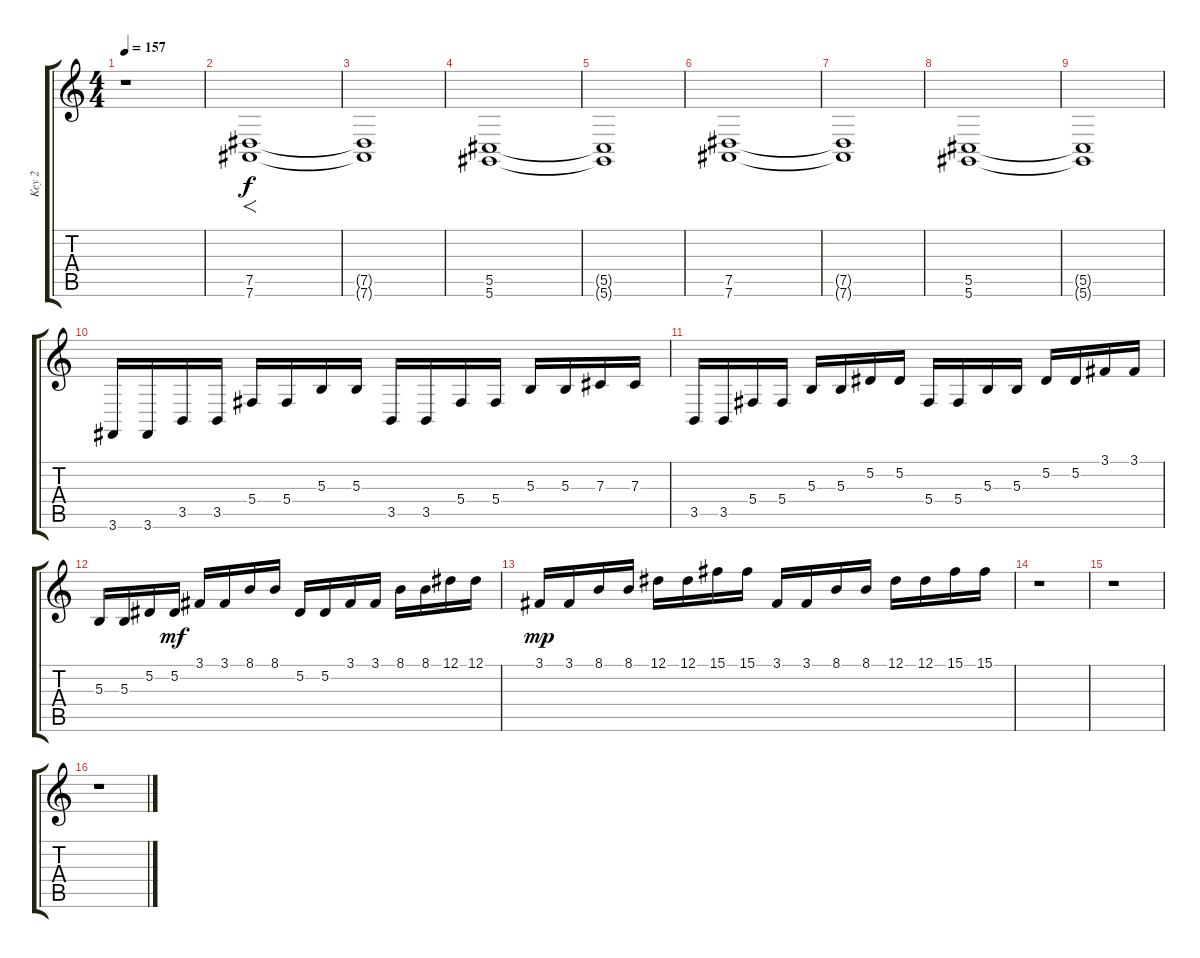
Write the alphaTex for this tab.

\track ("Key 2" "Key 2") {instrument pad3polysynth}
\staff {score tabs}
\tuning (Eb4 Bb3 Gb3 Db3 Ab2 Eb2) {hide}
\ts (4 4)
\tempo 157
\clef g2
\ks c
r.1{dy f} |
(7.5 7.6).1{f} |
(7.5{t} 7.6{t}).1 |
(5.5 5.6).1 |
(5.5{t} 5.6{t}).1 |
(7.5 7.6).1 |
(7.5{t} 7.6{t}).1 |
(5.5 5.6).1 |
(5.5{t} 5.6{t}).1 |
3.6.16{instrument lead2sawtooth} 3.6.16 3.5.16 3.5.16 5.4.16 5.4.16 5.3.16 5.3.16 3.5.16 3.5.16 5.4.16 5.4.16 5.3.16 5.3.16 7.3.16 7.3.16 |
3.5.16 3.5.16 5.4.16 5.4.16 5.3.16 5.3.16 5.2.16 5.2.16 5.4.16 5.4.16 5.3.16 5.3.16 5.2.16 5.2.16 3.1.16 3.1.16 |
5.3.16 5.3.16 5.2.16 5.2.16{dy mf} 3.1.16 3.1.16 8.1.16 8.1.16 5.2.16 5.2.16 3.1.16 3.1.16 8.1.16 8.1.16 12.1.16 12.1.16 |
3.1.16{dy mp} 3.1.16 8.1.16 8.1.16 12.1.16 12.1.16 15.1.16 15.1.16 3.1.16 3.1.16 8.1.16 8.1.16 12.1.16 12.1.16 15.1.16 15.1.16 |
r.1 |
r.1 |
r.1
